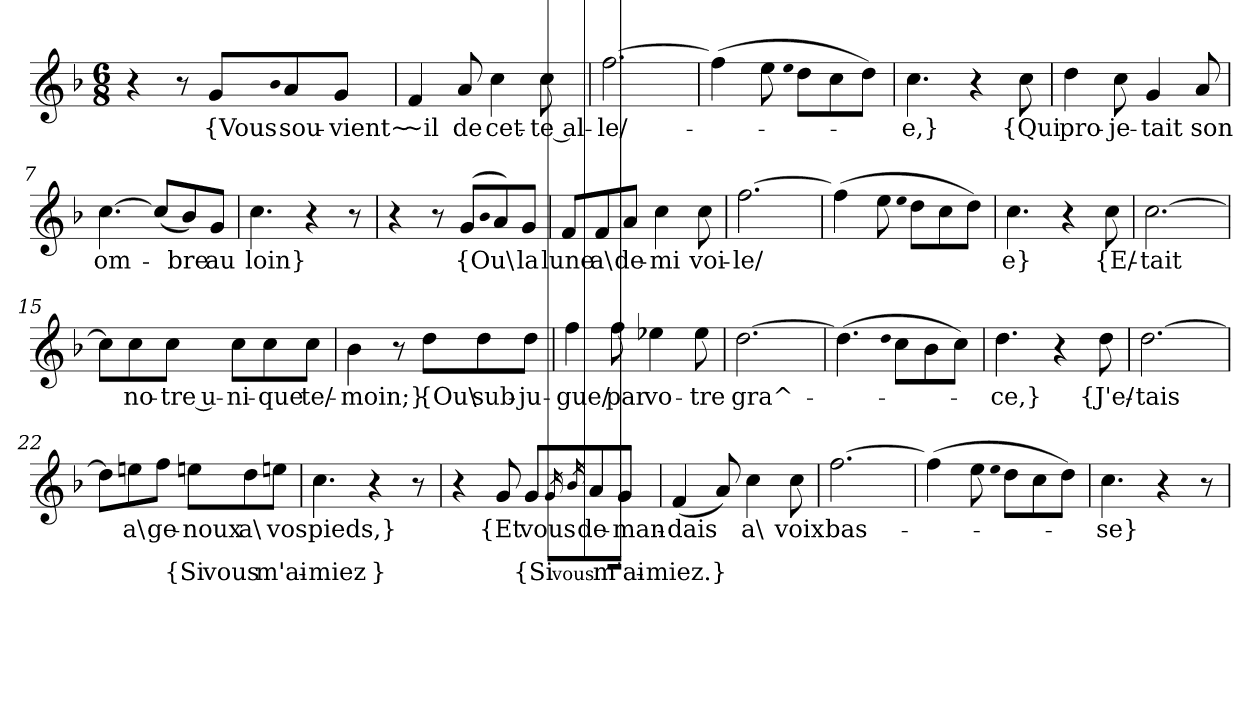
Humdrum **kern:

**kern	**text
*part1	*part1
*staff1	*staff1
*clefG2	*
*k[b-]	*
*M6/8	*
=1	=1
4r	.
8r	.
8g/L	{Vous
qb-	.
8a/	sou-
8g/J	-vient~
=2	=2
4f	~il
8a	de
4cc	cet-
8cc	-te al-
=3	=3
[2.ff	-le/-
=4	=4
(4ff]	.
8ee	.
qee	.
8dd\L	.
8cc\	.
8dd\J)	.
=5	=5
4.cc	-e,}
4r	.
8cc	{Qui
=6	=6
4dd	pro-
8cc	-je-
4g	-tait
8a	son
=7	=7
[4.cc	om-
(8cc/L]	.
8b-/)	-bre
8g/J	au
=8	=8
4.cc	loin}
4r	.
8r	.
=9	=9
4r	.
8r	.
(8g/L	{Ou\
qb-	.
8a/)	.
8g/J	la
=10	=10
8f/L	lune
8f/	a\
8a/J	de-
4cc	-mi
8cc	voi-
=11	=11
[2.ff	-le/
=12	=12
(4ff]	.
8ee	.
qee	.
8dd\L	.
8cc\	.
8dd\J)	.
=13	=13
4.cc	-e}
4r	.
8cc	{E/-
=14	=14
[2.cc	-tait
=15	=15
8cc\L]	.
8cc\	no-
8cc\J	-tre u-
8cc\L	-ni-
8cc\	-que
8cc\J	te/-
=16	=16
4b-	-moin;}
8r	.
8dd\L	{Ou\
8dd\	sub-
8dd\J	-ju-
=17	=17
4ff	-gue/
8ff	par
4ee-X	vo-
8ee-	-tre
=18	=18
[2.dd	gra^-
=19	=19
(4.dd]	.
qdd	.
8cc\L	.
8b-\	.
8cc\J)	.
=20	=20
4.dd	-ce,}
4r	.
8dd	{J'e/-
=21	=21
[2.dd	-tais
=22	=22
8dd\L]	.
8een\	a\
8ff\J	ge-
8een\L	-noux
8dd\	a\
8een\J	vos
=23	=23
4.cc	pieds,}
4r	.
8r	.
=24	=24
4r	.
8g	{Et
8g/L	vous
16qg/	.
16qb-/	.
8a/	de-
8g/J	-man-
=25	=25
(4f	-dais
8a)	.
4cc	a\
8cc	voix
=26	=26
[2.ff	bas-
=27	=27
(4ff]	.
8ee	.
qee	.
8dd\L	.
8cc\	.
8dd\J)	.
=28	=28
4.cc	-se}
4r	.
8r	.
=29	=29
4r	.
8r	.
8dd\L	{Si
8.ee\	vous
16dd\Jk	m'ai-
=30	=30
(4.dd	-miez
8dd-X)	}
8r	.
8r	.
=31	=31
4r	.
8r;<	.
8g/L	{Si
qb-	vous
8.a/	.
16g/Jk	m'ai-
=32	=32
4.f	-miez.}
4r	.
8r	.
=-	=-
*-	*-
